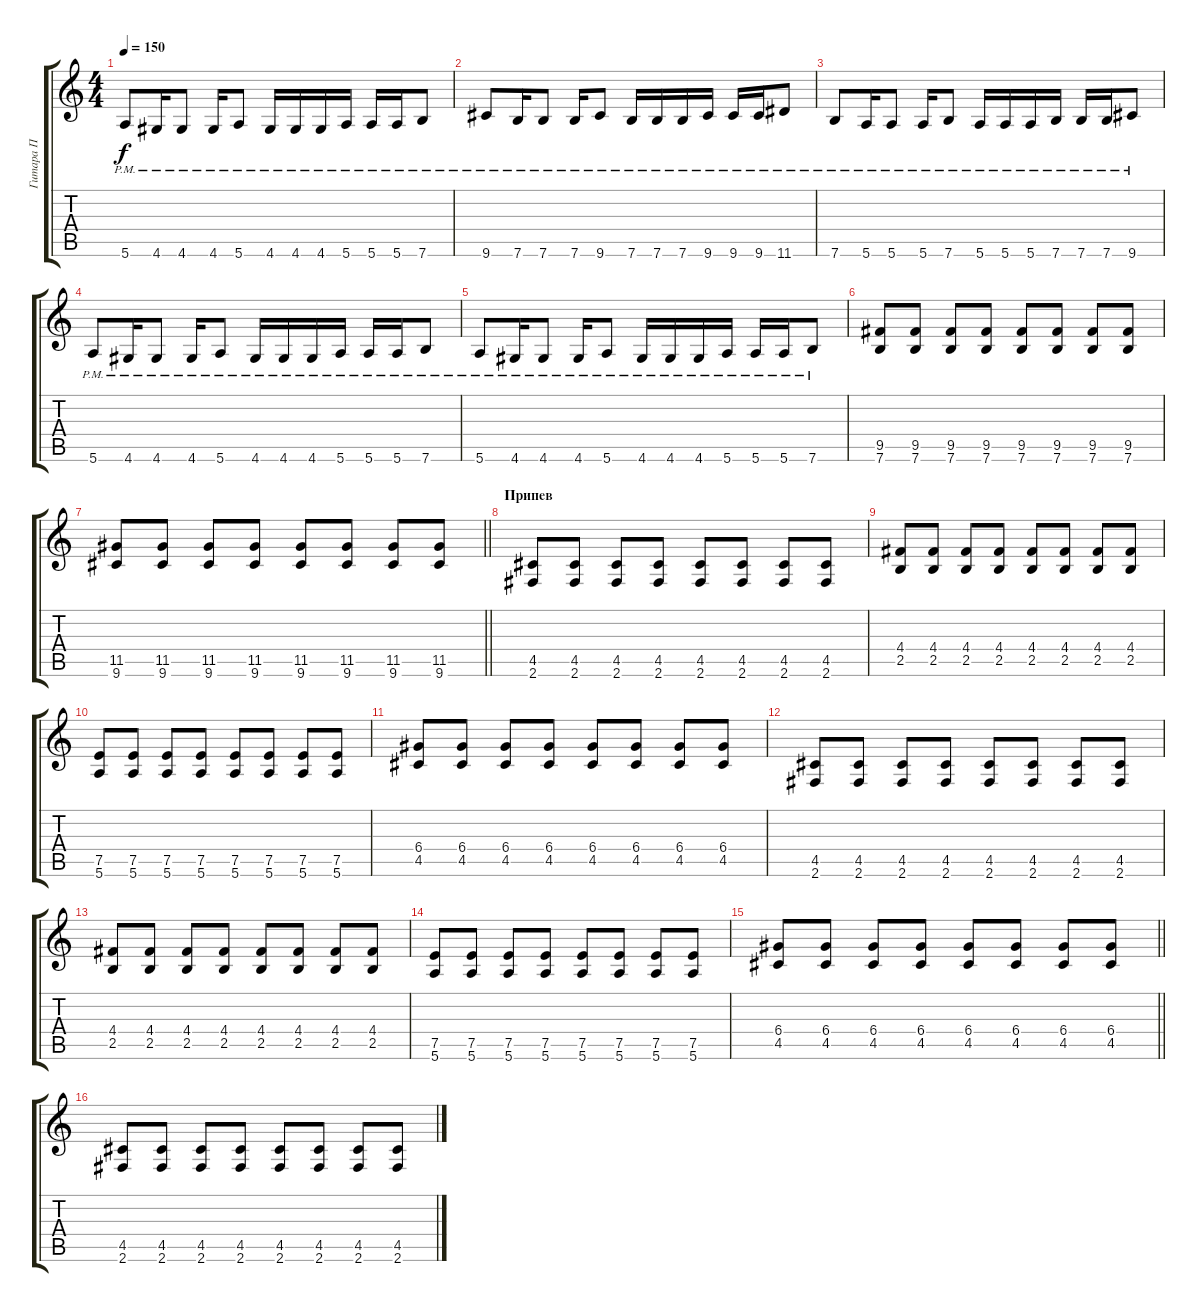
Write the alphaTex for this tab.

\track ("Гитара П" "Гитара П") {instrument overdrivenguitar}
\staff {score tabs}
\tuning (E4 B3 G3 D3 A2 E2) {hide}
\ts (4 4)
\tempo 150
\clef g2
\ks c
5.6{pm}.8{dy f} 4.6{pm}.16 4.6{pm}.8 4.6{pm}.16 5.6{pm}.8 4.6{pm}.16 4.6{pm}.16 4.6{pm}.16 5.6{pm}.16 5.6{pm}.16 5.6{pm}.16 7.6{pm}.8 |
9.6{pm}.8 7.6{pm}.16 7.6{pm}.8 7.6{pm}.16 9.6{pm}.8 7.6{pm}.16 7.6{pm}.16 7.6{pm}.16 9.6{pm}.16 9.6{pm}.16 9.6{pm}.16 11.6{pm}.8 |
7.6{pm}.8 5.6{pm}.16 5.6{pm}.8 5.6{pm}.16 7.6{pm}.8 5.6{pm}.16 5.6{pm}.16 5.6{pm}.16 7.6{pm}.16 7.6{pm}.16 7.6{pm}.16 9.6{pm}.8 |
5.6{pm}.8 4.6{pm}.16 4.6{pm}.8 4.6{pm}.16 5.6{pm}.8 4.6{pm}.16 4.6{pm}.16 4.6{pm}.16 5.6{pm}.16 5.6{pm}.16 5.6{pm}.16 7.6{pm}.8 |
5.6{pm}.8 4.6{pm}.16 4.6{pm}.8 4.6{pm}.16 5.6{pm}.8 4.6{pm}.16 4.6{pm}.16 4.6{pm}.16 5.6{pm}.16 5.6{pm}.16 5.6{pm}.16 7.6{pm}.8 |
(9.5 7.6).8 (9.5 7.6).8 (9.5 7.6).8 (9.5 7.6).8 (9.5 7.6).8 (9.5 7.6).8 (9.5 7.6).8 (9.5 7.6).8 |
\barLineRight lightlight
(11.5 9.6).8 (11.5 9.6).8 (11.5 9.6).8 (11.5 9.6).8 (11.5 9.6).8 (11.5 9.6).8 (11.5 9.6).8 (11.5 9.6).8 |
\section ("" "Припев")
(4.5 2.6).8 (4.5 2.6).8 (4.5 2.6).8 (4.5 2.6).8 (4.5 2.6).8 (4.5 2.6).8 (4.5 2.6).8 (4.5 2.6).8 |
(4.4 2.5).8 (4.4 2.5).8 (4.4 2.5).8 (4.4 2.5).8 (4.4 2.5).8 (4.4 2.5).8 (4.4 2.5).8 (4.4 2.5).8 |
(7.5 5.6).8 (7.5 5.6).8 (7.5 5.6).8 (7.5 5.6).8 (7.5 5.6).8 (7.5 5.6).8 (7.5 5.6).8 (7.5 5.6).8 |
(6.4 4.5).8 (6.4 4.5).8 (6.4 4.5).8 (6.4 4.5).8 (6.4 4.5).8 (6.4 4.5).8 (6.4 4.5).8 (6.4 4.5).8 |
(4.5 2.6).8 (4.5 2.6).8 (4.5 2.6).8 (4.5 2.6).8 (4.5 2.6).8 (4.5 2.6).8 (4.5 2.6).8 (4.5 2.6).8 |
(4.4 2.5).8 (4.4 2.5).8 (4.4 2.5).8 (4.4 2.5).8 (4.4 2.5).8 (4.4 2.5).8 (4.4 2.5).8 (4.4 2.5).8 |
(7.5 5.6).8 (7.5 5.6).8 (7.5 5.6).8 (7.5 5.6).8 (7.5 5.6).8 (7.5 5.6).8 (7.5 5.6).8 (7.5 5.6).8 |
\barLineRight lightlight
(6.4 4.5).8 (6.4 4.5).8 (6.4 4.5).8 (6.4 4.5).8 (6.4 4.5).8 (6.4 4.5).8 (6.4 4.5).8 (6.4 4.5).8 |
\section ("" " ")
(4.5 2.6).8 (4.5 2.6).8 (4.5 2.6).8 (4.5 2.6).8 (4.5 2.6).8 (4.5 2.6).8 (4.5 2.6).8 (4.5 2.6).8
